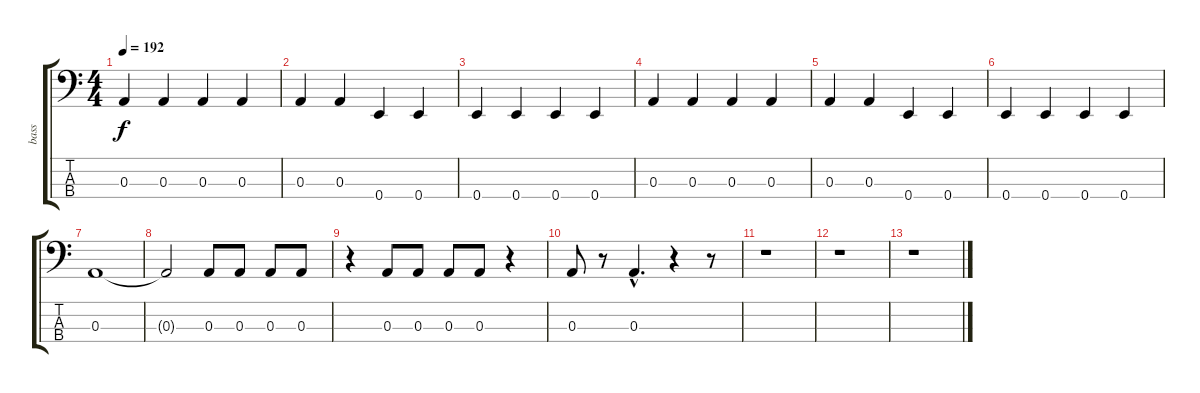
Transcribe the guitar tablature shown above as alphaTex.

\track ("bass" "bass") {instrument electricbassfinger}
\staff {score tabs}
\tuning (G2 D2 A1 E1) {hide}
\ts (4 4)
\tempo 192
\clef f4
\ks c
0.3.4{dy f} 0.3.4 0.3.4 0.3.4 |
0.3.4 0.3.4 0.4.4 0.4.4 |
0.4.4 0.4.4 0.4.4 0.4.4 |
0.3.4 0.3.4 0.3.4 0.3.4 |
0.3.4 0.3.4 0.4.4 0.4.4 |
0.4.4 0.4.4 0.4.4 0.4.4 |
0.3.1 |
0.3{t}.2 0.3.8 0.3.8 0.3.8 0.3.8 |
r.4 0.3.8 0.3.8 0.3.8 0.3.8 r.4 |
0.3.8 r.8 0.3{hac}.4{d} r.4 r.8 |
r.1 |
r.1 |
r.1
